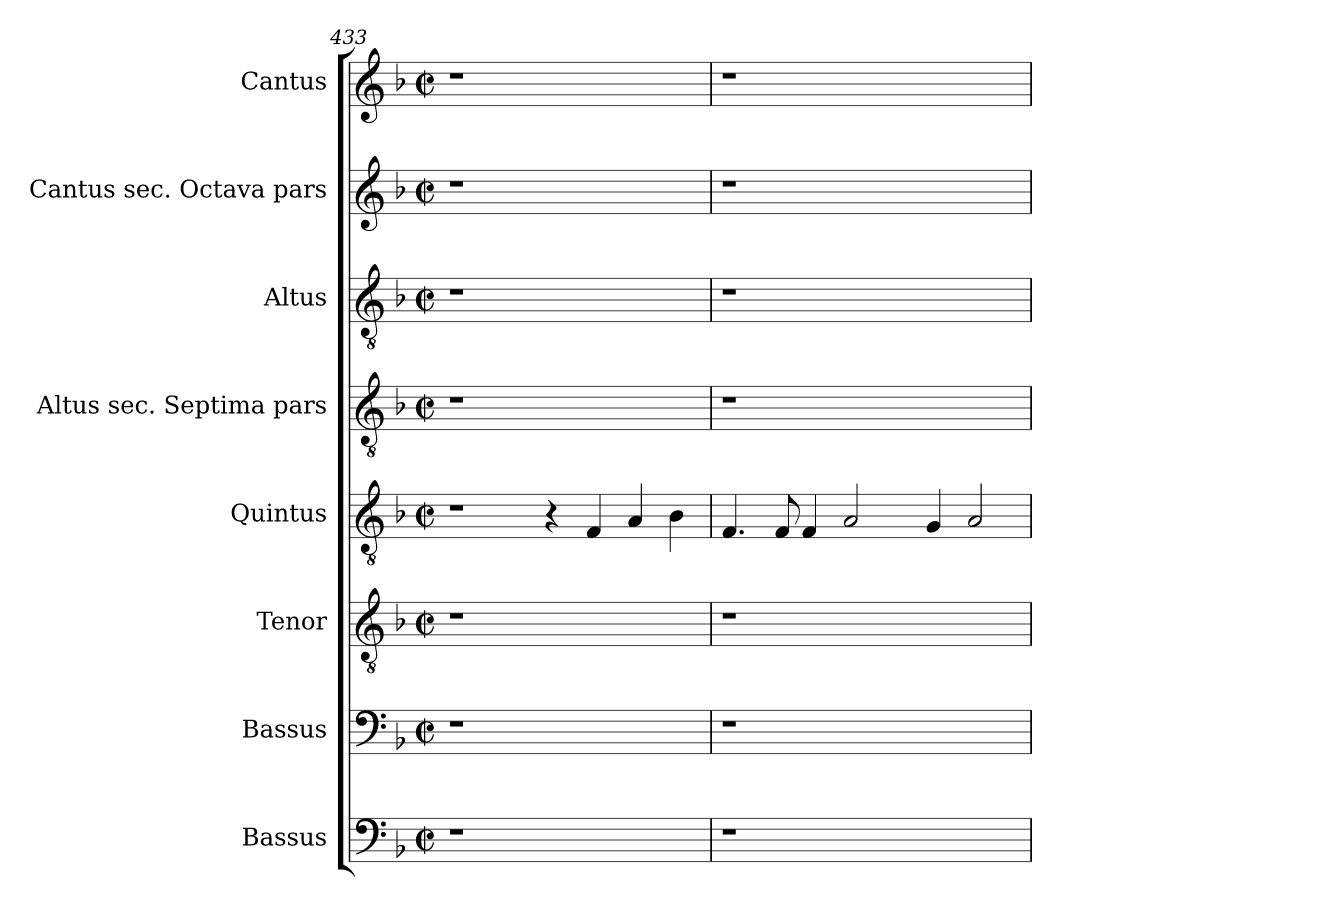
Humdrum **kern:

**kern	**kern	**kern	**kern	**kern	**kern	**kern	**kern
*part8	*part7	*part6	*part5	*part4	*part3	*part2	*part1
*staff8	*staff7	*staff6	*staff5	*staff4	*staff3	*staff2	*staff1
*I"Bassus	*I"Bassus	*I"Tenor	*I"Quintus	*I"Altus sec. Septima pars	*I"Altus	*I"Cantus sec. Octava pars	*I"Cantus
*	*I'Bassus	*I'Tenor	*I'Quintus	*	*I'Altus	*	*I'Cantus
!!LO:LB:g=z
*clefF4	*clefF4	*clefGv2	*clefGv2	*clefGv2	*clefGv2	*clefG2	*clefG2
*k[b-]	*k[b-]	*k[b-]	*k[b-]	*k[b-]	*k[b-]	*k[b-]	*k[b-]
*F:	*F:	*F:	*F:	*F:	*F:	*F:	*F:
*M2/2	*M2/2	*M2/2	*M2/2	*M2/2	*M2/2	*M2/2	*M2/2
*met(c|)	*met(c|)	*met(c|)	*met(c|)	*met(c|)	*met(c|)	*met(c|)	*met(c|)
=433	=433	=433	=433	=433	=433	=433	=433
1r	1r	1r	1r	1r	1r	1r	1r
1ryy	1ryy	1ryy	4r	1ryy	1ryy	1ryy	1ryy
.	.	.	4F/	.	.	.	.
.	.	.	4A/	.	.	.	.
.	.	.	4B-\	.	.	.	.
=434	=434	=434	=434	=434	=434	=434	=434
1r	1r	1r	4.F/	1r	1r	1r	1r
.	.	.	8F/	.	.	.	.
.	.	.	4F/	.	.	.	.
.	.	.	2A/	.	.	.	.
1ryy	1ryy	1ryy	.	1ryy	1ryy	1ryy	1ryy
.	.	.	4G/	.	.	.	.
.	.	.	2A/	.	.	.	.
=	=	=	=	=	=	=	=
*-	*-	*-	*-	*-	*-	*-	*-
